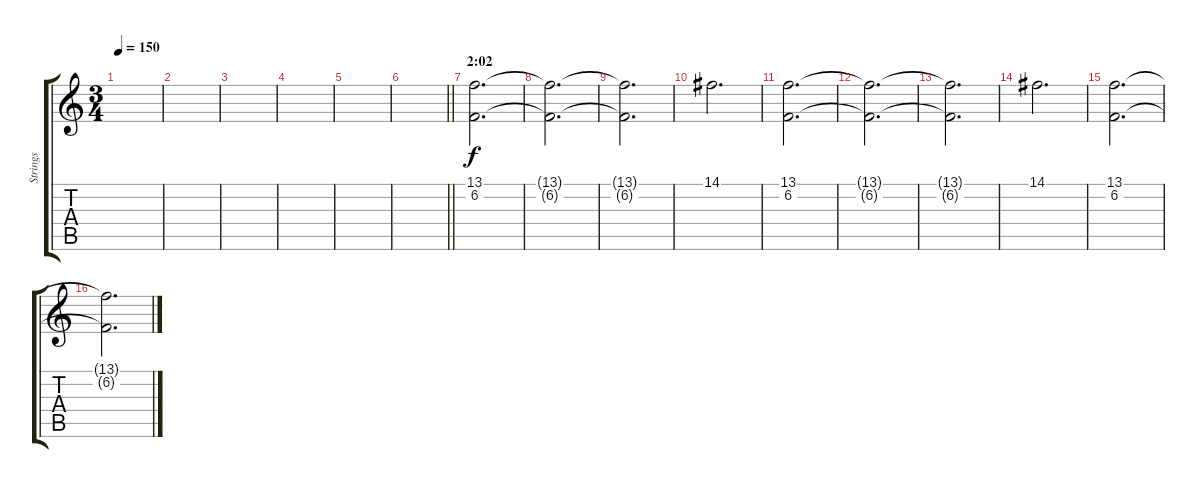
\track ("Strings" "Strings") {instrument stringensemble1}
\staff {score tabs}
\tuning (E4 B3 G3 D3 A2 E2) {hide}
\ts (3 4)
\tempo 150
\clef g2
\ks c
|
|
|
|
|
\barLineRight lightlight
|
\section ("" "2:02")
(13.1 6.2).2{d} |
(13.1{t} 6.2{t}).2{d} |
(13.1{t} 6.2{t}).2{d} |
14.1.2{d} |
(13.1 6.2).2{d} |
(13.1{t} 6.2{t}).2{d} |
(13.1{t} 6.2{t}).2{d} |
14.1.2{d} |
(13.1 6.2).2{d} |
(13.1{t} 6.2{t}).2{d}
